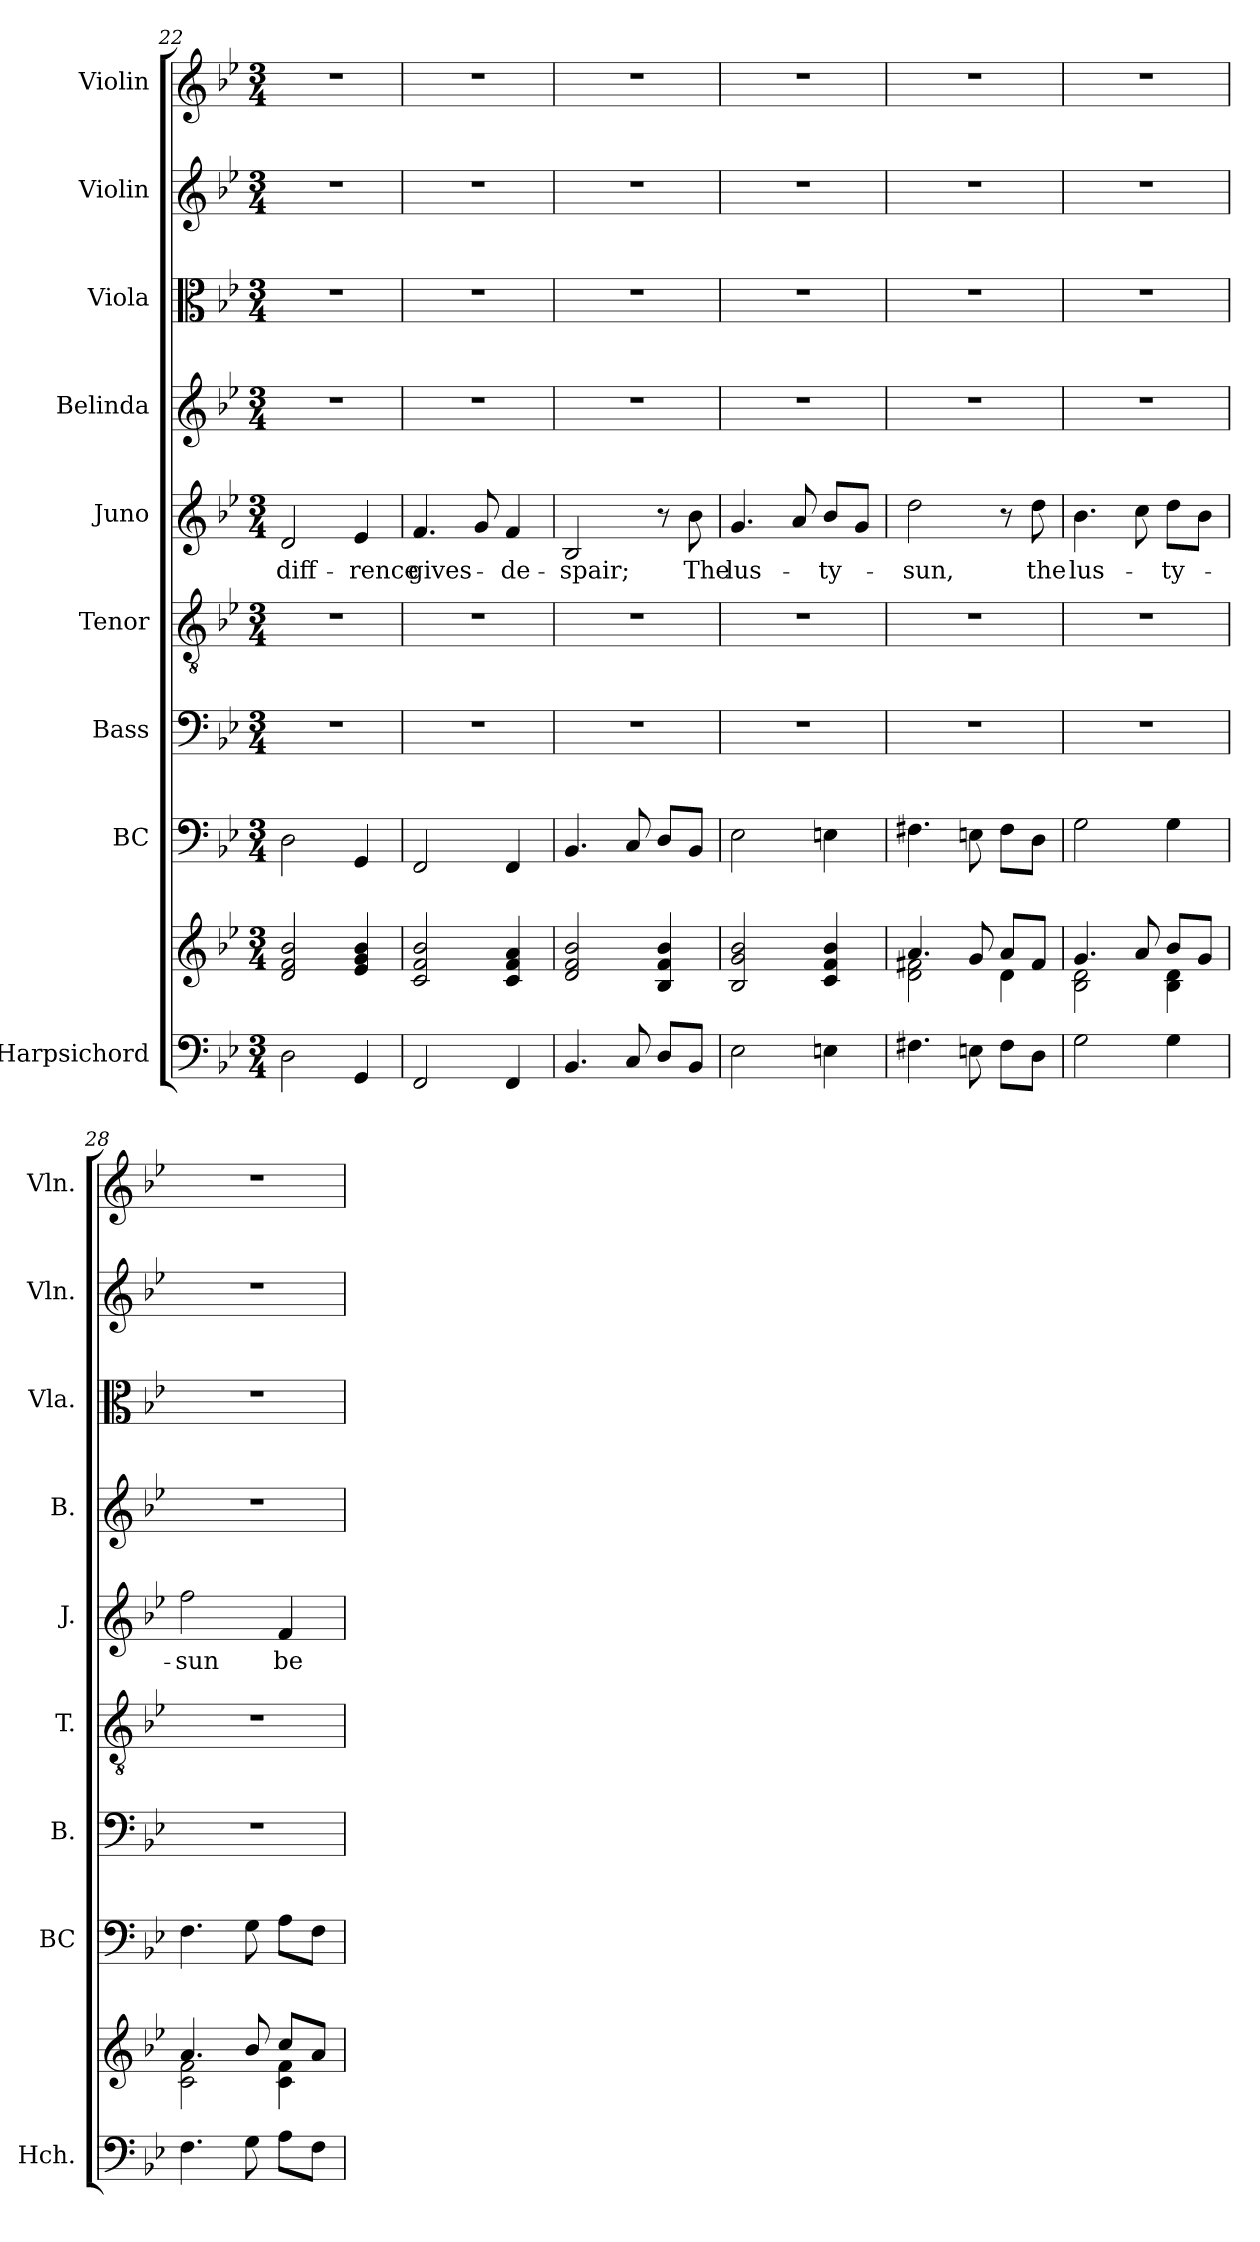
**kern	**kern	**kern	**kern	**kern	**kern	**text	**kern	**kern	**kern	**kern
*part9	*part9	*part8	*part7	*part6	*part5	*part5	*part4	*part3	*part2	*part1
*staff10	*staff9	*staff8	*staff7	*staff6	*staff5	*staff5	*staff4	*staff3	*staff2	*staff1
*I"Harpsichord	*	*I"BC	*I"Bass	*I"Tenor	*I"Juno	*	*I"Belinda	*I"Viola	*I"Violin	*I"Violin
*I'Hch.	*	*I'BC	*I'B.	*I'T.	*I'J.	*	*I'B.	*I'Vla.	*I'Vln.	*I'Vln.
*clefF4	*clefG2	*clefF4	*clefF4	*clefGv2	*clefG2	*	*clefG2	*clefC3	*clefG2	*clefG2
*k[b-e-]	*k[b-e-]	*k[b-e-]	*k[b-e-]	*k[b-e-]	*k[b-e-]	*	*k[b-e-]	*k[b-e-]	*k[b-e-]	*k[b-e-]
*M3/4	*M3/4	*M3/4	*M3/4	*M3/4	*M3/4	*	*M3/4	*M3/4	*M3/4	*M3/4
=22	=22	=22	=22	=22	=22	=22	=22	=22	=22	=22
!	!	!	!	!	!	!LO:LY:b	!	!	!	!
2D\	2d/ 2f/ 2b-/	2D\	2.r	2.r	2d/	-diff-	2.r	2.r	2.r	2.r
!	!	!	!	!	!	!LO:LY:b	!	!	!	!
4GG/	4e-/ 4g/ 4b-/	4GG/	.	.	4e-/	-rence	.	.	.	.
=23	=23	=23	=23	=23	=23	=23	=23	=23	=23	=23
!	!	!	!	!	!	!LO:LY:b	!	!	!	!
2FF/	2c/ 2f/ 2b-/	2FF/	2.r	2.r	4.f/	gives-	2.r	2.r	2.r	2.r
.	.	.	.	.	8g/	.	.	.	.	.
!	!	!	!	!	!	!LO:LY:b	!	!	!	!
4FF/	4c/ 4f/ 4a/	4FF/	.	.	4f/	-de-	.	.	.	.
!!LO:LB:g=z
=24	=24	=24	=24	=24	=24	=24	=24	=24	=24	=24
!	!	!	!	!	!	!LO:LY:b	!	!	!	!
4.BB-/	2d/ 2f/ 2b-/	4.BB-/	2.r	2.r	2B-/	-spair;	2.r	2.r	2.r	2.r
8C/	.	8C/	.	.	.	.	.	.	.	.
8D/L	4B-/ 4f/ 4b-/	8D/L	.	.	8r	.	.	.	.	.
!	!	!	!	!	!	!LO:LY:b	!	!	!	!
8BB-/J	.	8BB-/J	.	.	8b-\	The	.	.	.	.
=25	=25	=25	=25	=25	=25	=25	=25	=25	=25	=25
!	!	!	!	!	!	!LO:LY:b	!	!	!	!
2E-\	2B-/ 2g/ 2b-/	2E-\	2.r	2.r	4.g/	lus-	2.r	2.r	2.r	2.r
.	.	.	.	.	8a/	.	.	.	.	.
!	!	!	!	!	!	!LO:LY:b	!	!	!	!
4En\	4c/ 4f/ 4b-/	4En\	.	.	8b-/L	-ty-	.	.	.	.
.	.	.	.	.	8g/J	.	.	.	.	.
=26	=26	=26	=26	=26	=26	=26	=26	=26	=26	=26
*	*^	*	*	*	*	*	*	*	*	*
!	!	!	!	!	!	!	!LO:LY:b	!	!	!	!
4.F#X\	4.a/	2d\ 2f#X\	4.F#X\	2.r	2.r	2dd\	-sun,	2.r	2.r	2.r	2.r
8En\	8g/	.	8En\	.	.	.	.	.	.	.	.
8F#\L	8a/L	4d\	8F#\L	.	.	8r	.	.	.	.	.
!	!	!	!	!	!	!	!LO:LY:b	!	!	!	!
8D\J	8f#/J	.	8D\J	.	.	8dd\	the	.	.	.	.
=27	=27	=27	=27	=27	=27	=27	=27	=27	=27	=27	=27
!	!	!	!	!	!	!	!LO:LY:b	!	!	!	!
2G\	4.g/	2B-\ 2d\	2G\	2.r	2.r	4.b-\	lus-	2.r	2.r	2.r	2.r
.	8a/	.	.	.	.	8cc\	.	.	.	.	.
!	!	!	!	!	!	!	!LO:LY:b	!	!	!	!
4G\	8b-/L	4B-\ 4d\	4G\	.	.	8dd\L	-ty-	.	.	.	.
.	8g/J	.	.	.	.	8b-\J	.	.	.	.	.
=28	=28	=28	=28	=28	=28	=28	=28	=28	=28	=28	=28
!	!	!	!	!	!	!	!LO:LY:b	!	!	!	!
4.F\	4.a/	2c\ 2f\	4.F\	2.r	2.r	2ff\	-sun	2.r	2.r	2.r	2.r
8G\	8b-/	.	8G\	.	.	.	.	.	.	.	.
!	!	!	!	!	!	!	!LO:LY:b	!	!	!	!
8A\L	8cc/L	4c\ 4f\	8A\L	.	.	4f/	be-	.	.	.	.
8F\J	8a/J	.	8F\J	.	.	.	.	.	.	.	.
*	*v	*v	*	*	*	*	*	*	*	*	*
=	=	=	=	=	=	=	=	=	=	=
*-	*-	*-	*-	*-	*-	*-	*-	*-	*-	*-
